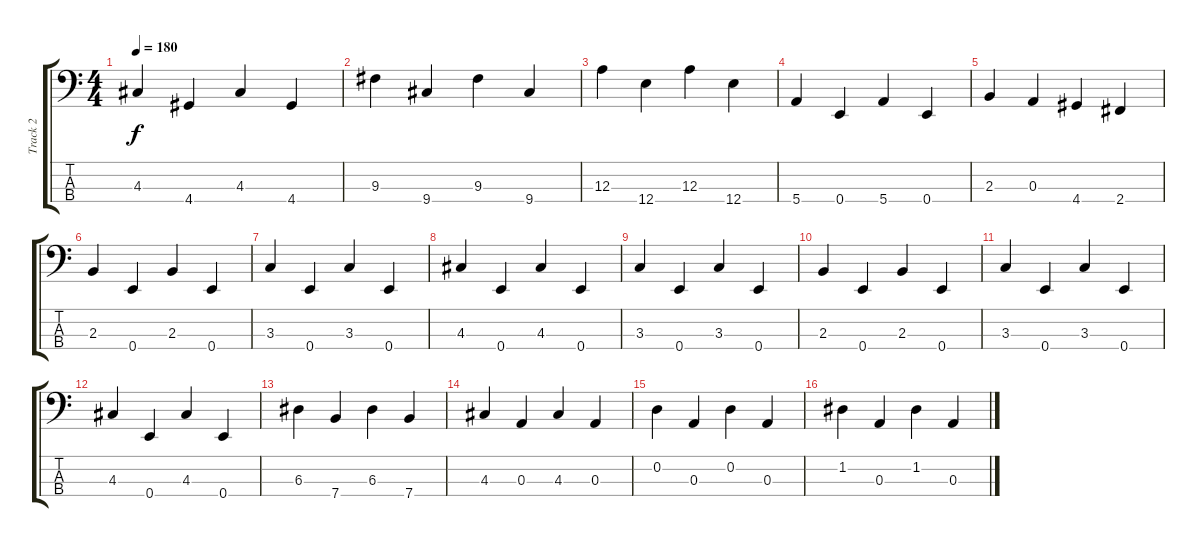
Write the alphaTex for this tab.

\track ("Track 2" "Track 2") {instrument synthbass1}
\staff {score tabs}
\tuning (G2 D2 A1 E1) {hide}
\ts (4 4)
\tempo 180
\clef f4
\ks c
4.3.4{dy f} 4.4.4 4.3.4 4.4.4 |
9.3.4 9.4.4 9.3.4 9.4.4 |
12.3.4 12.4.4 12.3.4 12.4.4 |
5.4.4 0.4.4 5.4.4 0.4.4 |
2.3.4 0.3.4 4.4.4 2.4.4 |
2.3.4 0.4.4 2.3.4 0.4.4 |
3.3.4 0.4.4 3.3.4 0.4.4 |
4.3.4 0.4.4 4.3.4 0.4.4 |
3.3.4 0.4.4 3.3.4 0.4.4 |
2.3.4 0.4.4 2.3.4 0.4.4 |
3.3.4 0.4.4 3.3.4 0.4.4 |
4.3.4 0.4.4 4.3.4 0.4.4 |
6.3.4 7.4.4 6.3.4 7.4.4 |
4.3.4 0.3.4 4.3.4 0.3.4 |
0.2.4 0.3.4 0.2.4 0.3.4 |
1.2.4 0.3.4 1.2.4 0.3.4
